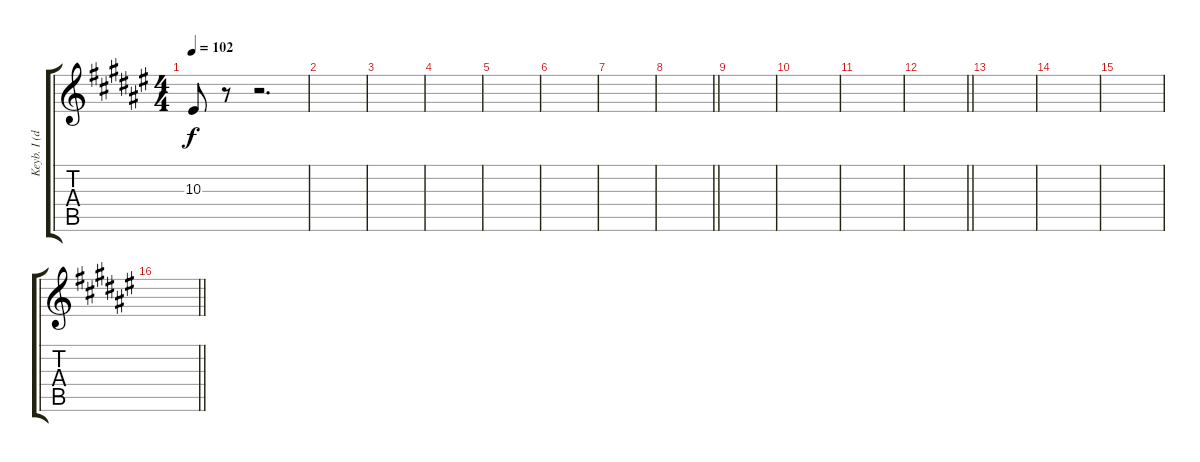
\track ("Keyb. I (delay)" "Keyb. I (d") {instrument pad3polysynth}
\staff {score tabs}
\tuning (E4 B3 G3 D3 A2 E2) {hide}
\ts (4 4)
\tempo 102
\clef g2
\ks d#minor
10.3.8{dy f} r.8 r.2{d} |
|
|
|
|
|
|
\barLineRight lightlight
|
|
|
|
\barLineRight lightlight
|
|
|
|
\barLineRight lightlight
